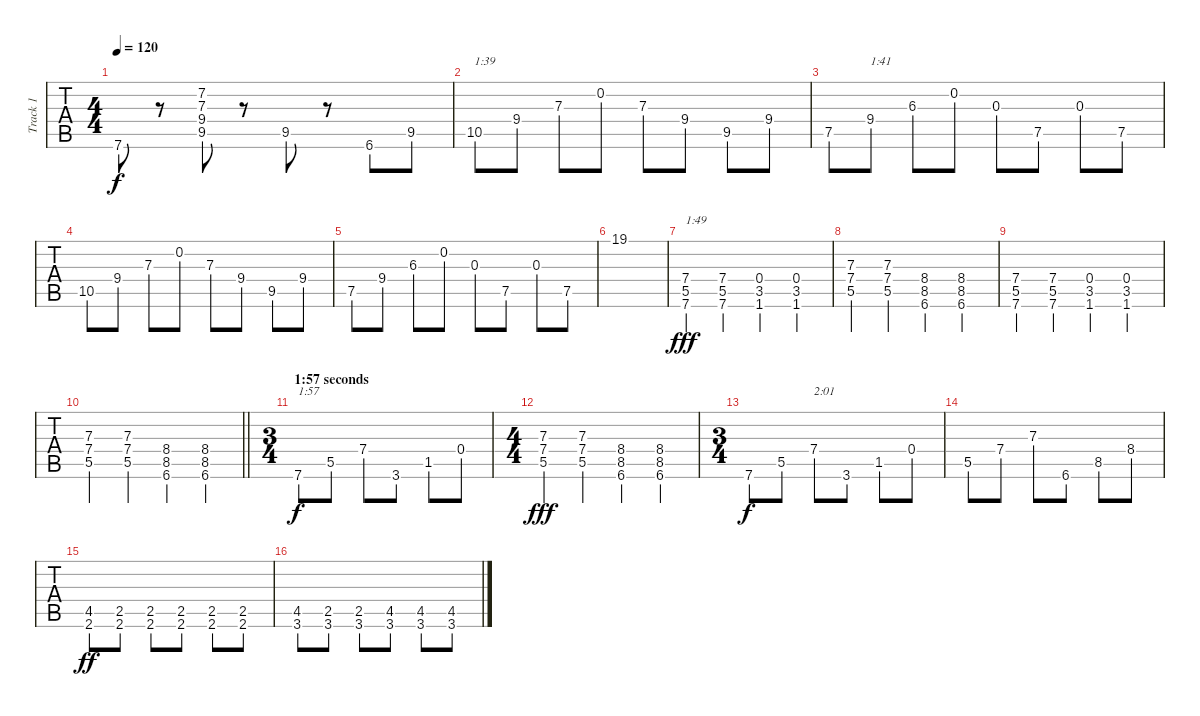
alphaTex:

\track ("Track 1" "Track 1") {instrument acousticguitarsteel}
\staff {tabs}
\tuning (E4 B3 G3 D3 A2 E2) {hide}
\ts (4 4)
\tempo 120
\clef g2
\ks c
7.6.8{dy f} r.8 (7.2 7.3 9.4 9.5).8 r.8 9.5.8 r.8 6.6.8 9.5.8 |
10.5.8{txt "1:39"} 9.4.8 7.3.8 0.2.8 7.3.8 9.4.8 9.5.8 9.4.8 |
7.5.8 9.4.8{txt "1:41 "} 6.3.8 0.2.8 0.3.8 7.5.8 0.3.8 7.5.8 |
10.5.8 9.4.8 7.3.8 0.2.8 7.3.8 9.4.8 9.5.8 9.4.8 |
7.5.8 9.4.8 6.3.8 0.2.8 0.3.8 7.5.8 0.3.8 7.5.8 |
19.1.1 |
(7.4 5.5 7.6).4{txt "1:49" dy fff} (7.4 5.5 7.6).4 (0.4 3.5 1.6).4 (0.4 3.5 1.6).4 |
(7.3 7.4 5.5).4 (7.3 7.4 5.5).4 (8.4 8.5 6.6).4 (8.4 8.5 6.6).4 |
(7.4 5.5 7.6).4 (7.4 5.5 7.6).4 (0.4 3.5 1.6).4 (0.4 3.5 1.6).4 |
\barLineRight lightlight
(7.3 7.4 5.5).4 (7.3 7.4 5.5).4 (8.4 8.5 6.6).4 (8.4 8.5 6.6).4 |
\ts (3 4)
\section ("" "1:57 seconds")
7.6.8{txt "1:57" dy f} 5.5.8 7.4.8 3.6.8 1.5.8 0.4.8 |
\ts (4 4)
(7.3 7.4 5.5).4{dy fff} (7.3 7.4 5.5).4 (8.4 8.5 6.6).4 (8.4 8.5 6.6).4 |
\ts (3 4)
7.6.8{dy f} 5.5.8 7.4.8{txt "2:01"} 3.6.8 1.5.8 0.4.8 |
5.5.8 7.4.8 7.3.8 6.6.8 8.5.8 8.4.8 |
(4.5 2.6).8{dy ff} (2.5 2.6).8 (2.5 2.6).8 (2.5 2.6).8 (2.5 2.6).8 (2.5 2.6).8 |
(4.5 3.6).8 (2.5 3.6).8 (2.5 3.6).8 (4.5 3.6).8 (4.5 3.6).8 (4.5 3.6).8
